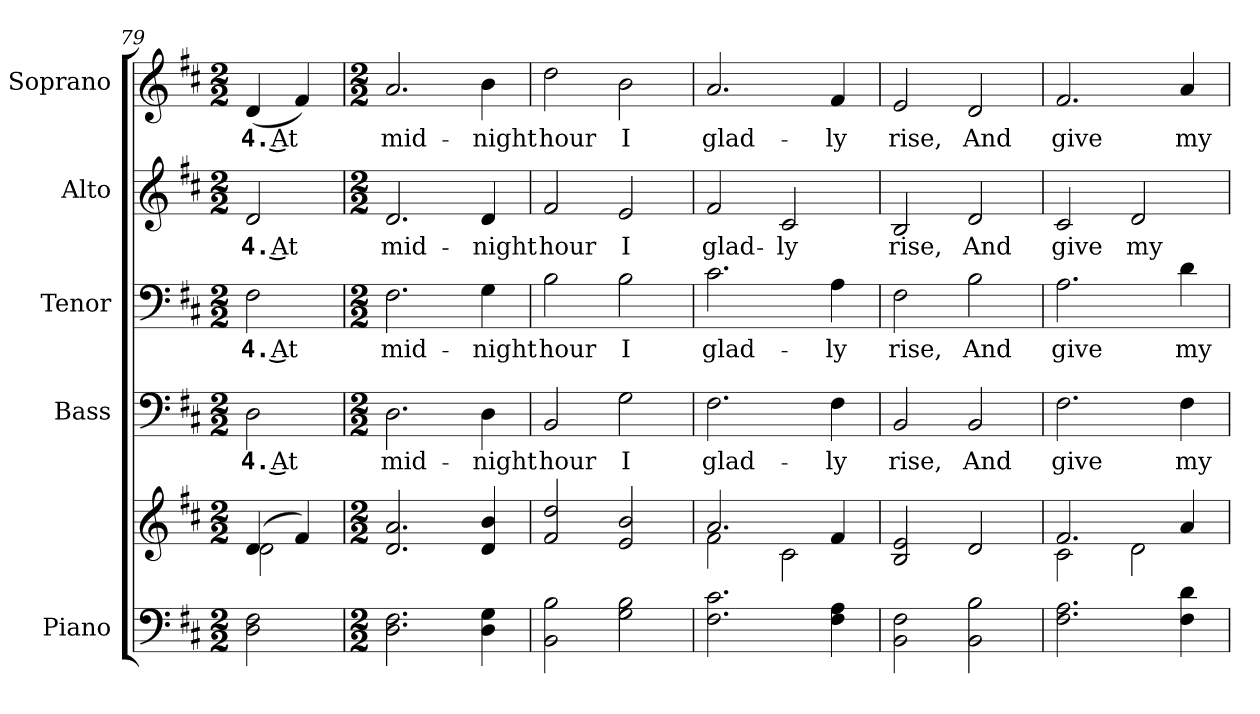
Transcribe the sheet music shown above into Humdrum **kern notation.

**kern	**kern	**kern	**text	**kern	**text	**kern	**text	**kern	**text
*part5	*part5	*part4	*part4	*part3	*part3	*part2	*part2	*part1	*part1
*staff6	*staff5	*staff4	*staff4	*staff3	*staff3	*staff2	*staff2	*staff1	*staff1
*I"Piano	*	*I"Bass	*	*I"Tenor	*	*I"Alto	*	*I"Soprano	*
*I'Pno.	*	*I'B.	*	*I'T.	*	*I'A.	*	*I'S.	*
*clefF4	*clefG2	*clefF4	*	*clefF4	*	*clefG2	*	*clefG2	*
*k[f#c#]	*k[f#c#]	*k[f#c#]	*	*k[f#c#]	*	*k[f#c#]	*	*k[f#c#]	*
*D:	*D:	*D:	*	*D:	*	*D:	*	*D:	*
*M2/2	*M2/2	*M2/2	*	*M2/2	*	*M2/2	*	*M2/2	*
=79	=79	=79	=79	=79	=79	=79	=79	=79	=79
*	*^	*	*	*	*	*	*	*	*
!	!	!	!	!LO:LY:b:color=#000000	!	!	!	!	!	!
!	!	!	!	!	!	!LO:LY:b:color=#000000	!	!	!	!
!	!	!	!	!	!	!	!	!LO:LY:b:color=#000000	!	!
!	!	!	!	!	!	!	!	!	!	!LO:LY:b:color=#000000
2Di\ 2F#i	(4di/	2di\	2Di\	4. At	2F#i\	4. At	2di/	4. At	(4di/	4. At
.	4f#i/)	.	.	.	.	.	.	.	4f#i/)	.
*	*v	*v	*	*	*	*	*	*	*	*
=80	=80	=80	=80	=80	=80	=80	=80	=80	=80
*M2/2	*M2/2	*M2/2	*	*M2/2	*	*M2/2	*	*M2/2	*
!	!	!	!LO:LY:b:color=#000000	!	!	!	!	!	!
!	!	!	!	!	!LO:LY:b:color=#000000	!	!	!	!
!	!	!	!	!	!	!	!LO:LY:b:color=#000000	!	!
!	!	!	!	!	!	!	!	!	!LO:LY:b:color=#000000
2.Di\ 2.F#i	2.di/ 2.ai	2.Di\	mid-	2.F#i\	mid-	2.di/	mid-	2.ai/	mid-
!	!	!	!LO:LY:b:color=#000000	!	!	!	!	!	!
!	!	!	!	!	!LO:LY:b:color=#000000	!	!	!	!
!	!	!	!	!	!	!	!LO:LY:b:color=#000000	!	!
!	!	!	!	!	!	!	!	!	!LO:LY:b:color=#000000
4Di\ 4Gi	4di/ 4bi	4Di\	-night	4Gi\	-night	4di/	-night	4bi\	-night
=81	=81	=81	=81	=81	=81	=81	=81	=81	=81
!	!	!	!LO:LY:b:color=#000000	!	!	!	!	!	!
!	!	!	!	!	!LO:LY:b:color=#000000	!	!	!	!
!	!	!	!	!	!	!	!LO:LY:b:color=#000000	!	!
!	!	!	!	!	!	!	!	!	!LO:LY:b:color=#000000
2BBi\ 2Bi	2f#i/ 2ddi	2BBi/	hour	2Bi\	hour	2f#i/	hour	2ddi\	hour
!	!	!	!LO:LY:b:color=#000000	!	!	!	!	!	!
!	!	!	!	!	!LO:LY:b:color=#000000	!	!	!	!
!	!	!	!	!	!	!	!LO:LY:b:color=#000000	!	!
!	!	!	!	!	!	!	!	!	!LO:LY:b:color=#000000
2Gi\ 2Bi	2ei/ 2bi	2Gi\	I	2Bi\	I	2ei/	I	2bi\	I
=82	=82	=82	=82	=82	=82	=82	=82	=82	=82
*	*^	*	*	*	*	*	*	*	*
!	!	!	!	!LO:LY:b:color=#000000	!	!	!	!	!	!
!	!	!	!	!	!	!LO:LY:b:color=#000000	!	!	!	!
!	!	!	!	!	!	!	!	!LO:LY:b:color=#000000	!	!
!	!	!	!	!	!	!	!	!	!	!LO:LY:b:color=#000000
2.F#i\ 2.c#i	2.ai/	2f#i\	2.F#i\	glad-	2.c#i\	glad-	2f#i/	glad-	2.ai/	glad-
!	!	!	!	!	!	!	!	!LO:LY:b:color=#000000	!	!
.	.	2c#i\	.	.	.	.	2c#i/	-ly	.	.
!	!	!	!	!LO:LY:b:color=#000000	!	!	!	!	!	!
!	!	!	!	!	!	!LO:LY:b:color=#000000	!	!	!	!
!	!	!	!	!	!	!	!	!	!	!LO:LY:b:color=#000000
4F#i\ 4Ai	4f#i/	.	4F#i\	-ly	4Ai\	-ly	.	.	4f#i/	-ly
*	*v	*v	*	*	*	*	*	*	*	*
=83	=83	=83	=83	=83	=83	=83	=83	=83	=83
!	!	!	!LO:LY:b:color=#000000	!	!	!	!	!	!
!	!	!	!	!	!LO:LY:b:color=#000000	!	!	!	!
!	!	!	!	!	!	!	!LO:LY:b:color=#000000	!	!
!	!	!	!	!	!	!	!	!	!LO:LY:b:color=#000000
2BBi\ 2F#i	2Bi/ 2ei	2BBi/	rise,	2F#i\	rise,	2Bi/	rise,	2ei/	rise,
!	!	!	!LO:LY:b:color=#000000	!	!	!	!	!	!
!	!	!	!	!	!LO:LY:b:color=#000000	!	!	!	!
!	!	!	!	!	!	!	!LO:LY:b:color=#000000	!	!
!	!	!	!	!	!	!	!	!	!LO:LY:b:color=#000000
2BBi\ 2Bi	2di/	2BBi/	And	2Bi\	And	2di/	And	2di/	And
!!LO:PB:g=z
=84	=84	=84	=84	=84	=84	=84	=84	=84	=84
*	*^	*	*	*	*	*	*	*	*
!	!	!	!	!LO:LY:b:color=#000000	!	!	!	!	!	!
!	!	!	!	!	!	!LO:LY:b:color=#000000	!	!	!	!
!	!	!	!	!	!	!	!	!LO:LY:b:color=#000000	!	!
!	!	!	!	!	!	!	!	!	!	!LO:LY:b:color=#000000
2.F#i\ 2.Ai	2.f#i/	2c#i\	2.F#i\	give	2.Ai\	give	2c#i/	give	2.f#i/	give
!	!	!	!	!	!	!	!	!LO:LY:b:color=#000000	!	!
.	.	2di\	.	.	.	.	2di/	my	.	.
!	!	!	!	!LO:LY:b:color=#000000	!	!	!	!	!	!
!	!	!	!	!	!	!LO:LY:b:color=#000000	!	!	!	!
!	!	!	!	!	!	!	!	!	!	!LO:LY:b:color=#000000
4F#i\ 4di	4ai/	.	4F#i\	my	4di\	my	.	.	4ai/	my
*	*v	*v	*	*	*	*	*	*	*	*
=	=	=	=	=	=	=	=	=	=
*-	*-	*-	*-	*-	*-	*-	*-	*-	*-
